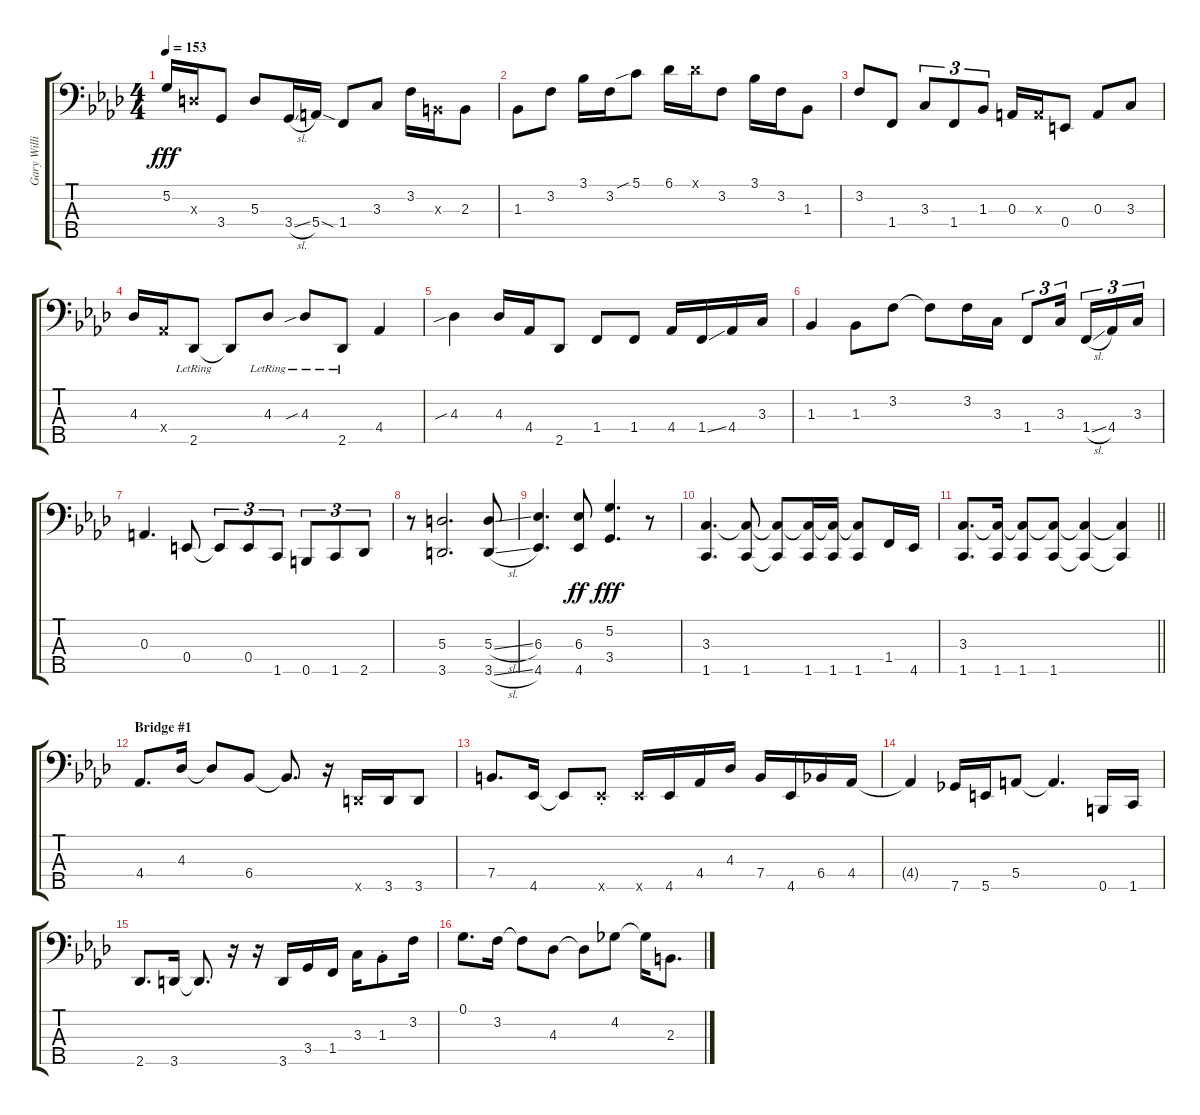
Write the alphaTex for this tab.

\track ("Gary Willis - 5-string el. bass #1" "Gary Willi") {instrument fretlessbass}
\staff {score tabs}
\tuning (G2 D2 A1 E1 B0) {hide}
\ts (4 4)
\tempo 153
\clef f4
\ks ab
5.2.16{dy fff} 5.3{x}.16 3.4.8 5.3.8 3.4{sl}.16 5.4{sod}.16 1.4.8 3.3.8 3.2.16 2.3{x}.16 2.3.8 |
1.3.8 3.2.8 3.1.16 3.2.16 5.1{sib}.8 6.1.16 6.1{x}.16 3.2.8 3.1.16 3.2.16 1.3.8 |
3.2.8 1.4.8 3.3.8{tu (3 2)} 1.4.8{tu (3 2)} 1.3.8{tu (3 2)} 0.3.16 0.3{x}.16 0.4.8 0.3.8 3.3.8 |
4.3.16 4.4{x}.16 2.5{lr}.8 2.5{t}.8 4.3{lr}.8 4.3{sib lr}.8 2.5{lr}.8 4.4.4 |
4.3{sib}.4 4.3.16 4.4.16 2.5.8 1.4.8 1.4.8 4.4.16 1.4{ss}.16 4.4.16 3.3.16 |
1.3.4 1.3.8 3.2.8 3.2{t}.8 3.2.16 3.3.16 1.4.8{tu (3 2)} 3.3.16{tu (3 2) beam splitsecondary} 1.4{sl}.16{tu (3 2)} 4.4.16{tu (3 2)} 3.3.16{tu (3 2)} |
0.3.4{d} 0.4.8 0.4{t}.8{tu (3 2)} 0.4.8{tu (3 2)} 1.5.8{tu (3 2)} 0.5.8{tu (3 2)} 1.5.8{tu (3 2)} 2.5.8{tu (3 2)} |
r.8 (5.3 3.5).2{d} (5.3{sl} 3.5{sl}).8 |
(6.3 4.5).4{d} (6.3 4.5).8{dy ff} (5.2 3.4).4{d dy fff} r.8 |
(3.3 1.5).4{d} (3.3{t} 1.5).8 (3.3{t} 1.5{t}).8 (3.3{t} 1.5).16 (3.3{t} 1.5).16 (3.3{t} 1.5).8 1.4.16 4.5.16 |
\barLineRight lightlight
(3.3 1.5).8{d} (3.3{t} 1.5).16 (3.3{t} 1.5).8 (3.3{t} 1.5).8 (3.3{t} 1.5{t}).4 (3.3{t} 1.5{t}).4 |
\section ("" "Bridge #1")
4.4.8{d} 4.3.16 4.3{t}.8 6.4.8 6.4{t}.8{d} r.16 3.5{x}.16 3.5.16 3.5.8 |
7.4.8{d} 4.5.16 4.5{t}.8 4.5{st x}.8 4.5{x}.16 4.5.16 4.4.16 4.3.16 7.4.16 4.5.16 6.4.16 4.4.16 |
4.4{t}.4 7.5.16 5.5.16 5.4.8 5.4{t}.4{d} 0.5.16 1.5.16 |
2.5.8{d} 3.5.16 3.5{t}.8{d} r.16 r.16 3.5.16 3.4.16 1.4.16 3.3.16 1.3{st}.8 3.2.16 |
0.1.8{d} 3.2.16 3.2{t}.8 4.3.8 4.3{t}.8 4.2.8 4.2{t}.16 2.3.8{d}
